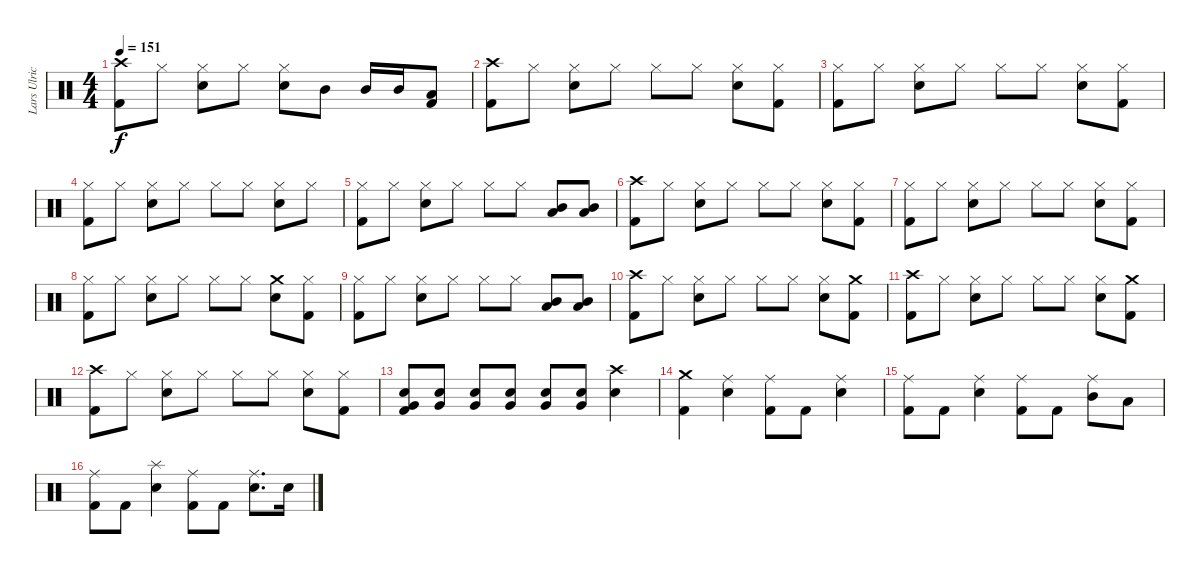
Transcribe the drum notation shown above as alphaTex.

\track ("Lars Ulrich" "Lars Ulric") {instrument percussion}
\staff {score}
\articulation defaults
\ts (4 4)
\tempo 151
\clef neutral
\ks c
("Crash high (hit)" "Kick (hit) 2").8{dy f} "Hi-Hat (closed)".8 ("Hi-Hat (closed)" "Snare (hit) 2").8 "Hi-Hat (closed)".8 ("Hi-Hat (closed)" "Snare (hit) 2").8 "Mid Tom (hit)".8 "Mid Tom (hit)".16 "Mid Tom (hit)".16 ("Low Tom (hit)" "Kick (hit) 2").8 |
("Crash high (hit)" "Kick (hit) 2").8 "Hi-Hat (closed)".8 ("Hi-Hat (closed)" "Snare (hit) 2").8 "Hi-Hat (closed)".8 "Hi-Hat (closed)".8 "Hi-Hat (closed)".8 ("Hi-Hat (closed)" "Snare (hit) 2").8 ("Hi-Hat (closed)" "Kick (hit) 2").8 |
("Hi-Hat (closed)" "Kick (hit) 2").8 "Hi-Hat (closed)".8 ("Hi-Hat (closed)" "Snare (hit) 2").8 "Hi-Hat (closed)".8 "Hi-Hat (closed)".8 "Hi-Hat (closed)".8 ("Hi-Hat (closed)" "Snare (hit) 2").8 ("Hi-Hat (closed)" "Kick (hit) 2").8 |
("Hi-Hat (closed)" "Kick (hit) 2").8 "Hi-Hat (closed)".8 ("Hi-Hat (closed)" "Snare (hit) 2").8 "Hi-Hat (closed)".8 "Hi-Hat (closed)".8 "Hi-Hat (closed)".8 ("Hi-Hat (closed)" "Snare (hit) 2").8 "Hi-Hat (closed)".8 |
("Hi-Hat (closed)" "Kick (hit) 2").8 "Hi-Hat (closed)".8 ("Hi-Hat (closed)" "Snare (hit) 2").8 "Hi-Hat (closed)".8 "Hi-Hat (closed)".8 "Hi-Hat (closed)".8 ("Low Tom (hit)" "Mid Tom (hit)").8 ("Low Tom (hit)" "Mid Tom (hit)").8 |
("Crash high (hit)" "Kick (hit) 2").8 "Hi-Hat (closed)".8 ("Hi-Hat (closed)" "Snare (hit) 2").8 "Hi-Hat (closed)".8 "Hi-Hat (closed)".8 "Hi-Hat (closed)".8 ("Hi-Hat (closed)" "Snare (hit) 2").8 ("Hi-Hat (closed)" "Kick (hit) 2").8 |
("Hi-Hat (closed)" "Kick (hit) 2").8 "Hi-Hat (closed)".8 ("Hi-Hat (closed)" "Snare (hit) 2").8 "Hi-Hat (closed)".8 "Hi-Hat (closed)".8 "Hi-Hat (closed)".8 ("Hi-Hat (closed)" "Snare (hit) 2").8 ("Hi-Hat (closed)" "Kick (hit) 2").8 |
("Hi-Hat (closed)" "Kick (hit) 2").8 "Hi-Hat (closed)".8 ("Hi-Hat (closed)" "Snare (hit) 2").8 "Hi-Hat (closed)".8 "Hi-Hat (closed)".8 "Hi-Hat (closed)".8 ("Crash medium (hit)" "Snare (hit) 2").8 ("Hi-Hat (closed)" "Kick (hit) 2").8 |
("Hi-Hat (closed)" "Kick (hit) 2").8 "Hi-Hat (closed)".8 ("Hi-Hat (closed)" "Snare (hit) 2").8 "Hi-Hat (closed)".8 "Hi-Hat (closed)".8 "Hi-Hat (closed)".8 ("Low Tom (hit)" "Mid Tom (hit)").8 ("Low Tom (hit)" "Mid Tom (hit)").8 |
("Crash high (hit)" "Kick (hit) 2").8 "Hi-Hat (closed)".8 ("Hi-Hat (closed)" "Snare (hit) 2").8 "Hi-Hat (closed)".8 "Hi-Hat (closed)".8 "Hi-Hat (closed)".8 ("Hi-Hat (closed)" "Snare (hit) 2").8 ("Crash medium (hit)" "Kick (hit) 2").8 |
("Crash high (hit)" "Kick (hit) 2").8 "Hi-Hat (closed)".8 ("Hi-Hat (closed)" "Snare (hit) 2").8 "Hi-Hat (closed)".8 "Hi-Hat (closed)".8 "Hi-Hat (closed)".8 ("Hi-Hat (closed)" "Snare (hit) 2").8 ("Crash medium (hit)" "Kick (hit) 2").8 |
("Crash high (hit)" "Kick (hit) 2").8 "Hi-Hat (closed)".8 ("Hi-Hat (closed)" "Snare (hit) 2").8 "Hi-Hat (closed)".8 "Hi-Hat (closed)".8 "Hi-Hat (closed)".8 ("Hi-Hat (closed)" "Snare (hit) 2").8 ("Hi-Hat (closed)" "Kick (hit) 2").8 |
("Very Low Tom (hit)" "Snare (hit) 2" "Kick (hit) 2").8 ("Very Low Tom (hit)" "Snare (hit) 2").8 ("Very Low Tom (hit)" "Snare (hit) 2").8 ("Very Low Tom (hit)" "Snare (hit) 2").8 ("Very Low Tom (hit)" "Snare (hit) 2").8 ("Very Low Tom (hit)" "Snare (hit) 2").8 ("Crash high (hit)" "Snare (hit) 2").4 |
("Crash medium (hit)" "Kick (hit) 2").4 ("Ride (middle)" "Snare (hit) 2").4 ("Ride (middle)" "Kick (hit) 2").8 "Kick (hit) 2".8 ("Ride (middle)" "Snare (hit) 2").4 |
("Ride (middle)" "Kick (hit) 2").8 "Kick (hit) 2".8 ("Ride (middle)" "Snare (hit) 2").4 ("Ride (middle)" "Kick (hit) 2").8 "Kick (hit) 2".8 ("Ride (middle)" "Mid Tom (hit)").8 "Low Tom (hit)".8 |
("Ride (middle)" "Kick (hit) 2").8 "Kick (hit) 2".8 ("Splash (hit)" "Snare (hit) 2").4 ("Ride (middle)" "Kick (hit) 2").8 "Kick (hit) 2".8 ("Ride (middle)" "Snare (hit) 2").8{d} "Snare (hit) 2".16
